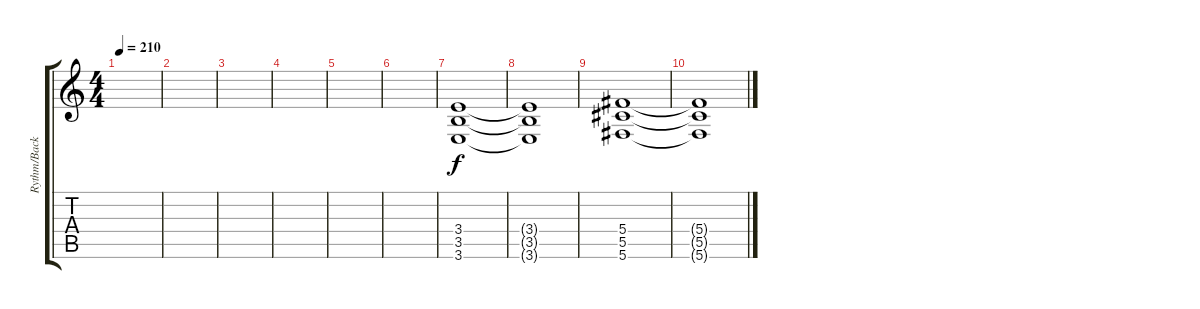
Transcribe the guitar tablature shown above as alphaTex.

\track ("Rythm/Backup" "Rythm/Back") {instrument distortionguitar}
\staff {score tabs}
\tuning (Eb4 Bb3 Gb3 Db3 Ab2 Db2) {hide}
\ts (4 4)
\tempo 210
\clef g2
\ks c
|
|
|
|
|
|
(3.4 3.5 3.6).1 |
(3.4{t} 3.5{t} 3.6{t}).1 |
(5.4 5.5 5.6).1 |
(5.4{t} 5.5{t} 5.6{t}).1
